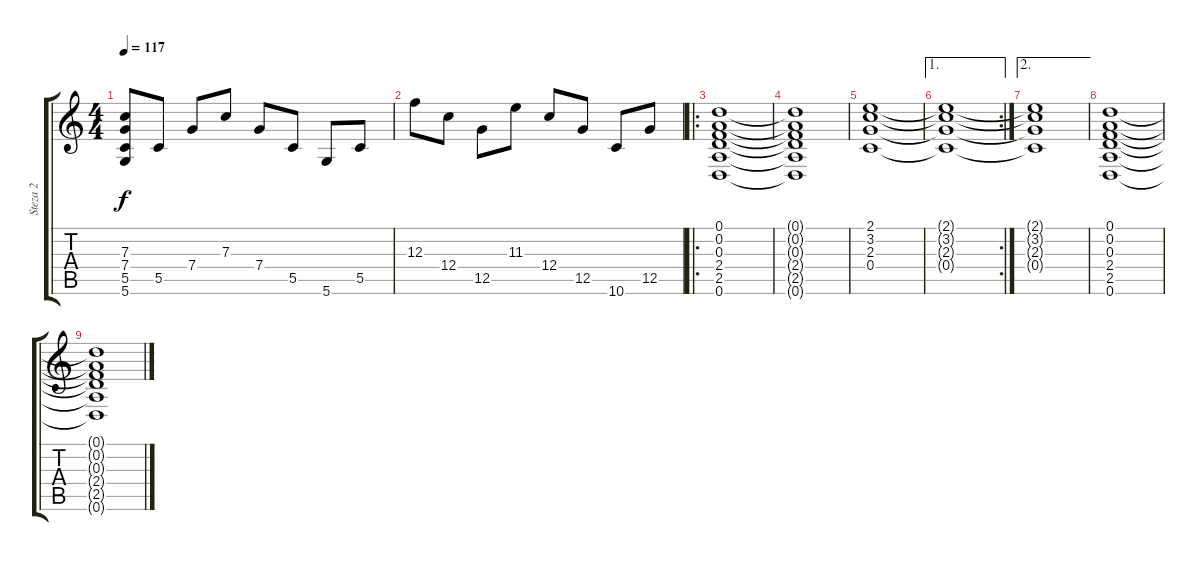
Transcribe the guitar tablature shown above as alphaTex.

\track ("Steza 2" "Steza 2") {instrument acousticguitarnylon}
\staff {score tabs}
\tuning (D4 A3 F3 C3 G2 D2) {hide}
\ts (4 4)
\tempo 117
\clef g2
\ks c
(7.3 7.4 5.5 5.6).8{dy f} 5.5.8 7.4.8 7.3.8 7.4.8 5.5.8 5.6.8 5.5.8 |
12.3.8 12.4.8 12.5.8 11.3.8 12.4.8 12.5.8 10.6.8 12.5.8 |
\ro
(0.1 0.2 0.3 2.4 2.5 0.6).1 |
(0.1{t} 0.2{t} 0.3{t} 2.4{t} 2.5{t} 0.6{t}).1 |
(2.1 3.2 2.3 0.4).1 |
\ae 1
\rc 2
(2.1{t} 3.2{t} 2.3{t} 0.4{t}).1 |
\ae 2
(2.1{t} 3.2{t} 2.3{t} 0.4{t}).1 |
(0.1 0.2 0.3 2.4 2.5 0.6).1 |
(0.1{t} 0.2{t} 0.3{t} 2.4{t} 2.5{t} 0.6{t}).1
